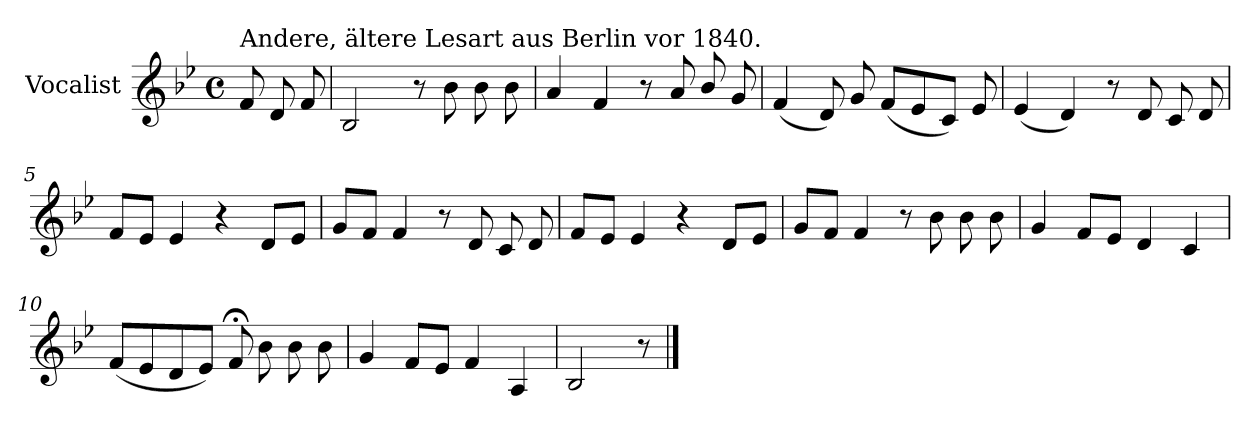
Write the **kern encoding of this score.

**kern
*part1
*staff1
*I"Vocalist
*k[b-e-]
*B-:
*M4/4
*met(c)
=
!LO:TX:a:t=Andere, ältere Lesart aus Berlin vor 1840.
8f
8d
8f
=1
2B-
8r
8b-
8b-
8b-
=2
4a
4f
8r
8a
8b-/
8g
=3
(4f
8d)
8g
(8fL
8e-
8cJ)
8e-
=4
(4e-
4d)
8r
8d
8c
8d
=5
8fL
8e-J
4e-
4r
8dL
8e-J
=6
8gL
8fJ
4f
8r
8d
8c
8d
=7
8fL
8e-J
4e-
4r
8dL
8e-J
=8
8gL
8fJ
4f
8r
8b-
8b-
8b-
=9
4g
8fL
8e-J
4d
4c
=10
(8fL
8e-
8d
8e-J)
8f;<
8b-
8b-
8b-
=11
4g
8fL
8e-J
4f
4A
=12
2B-
8r
==
*-
